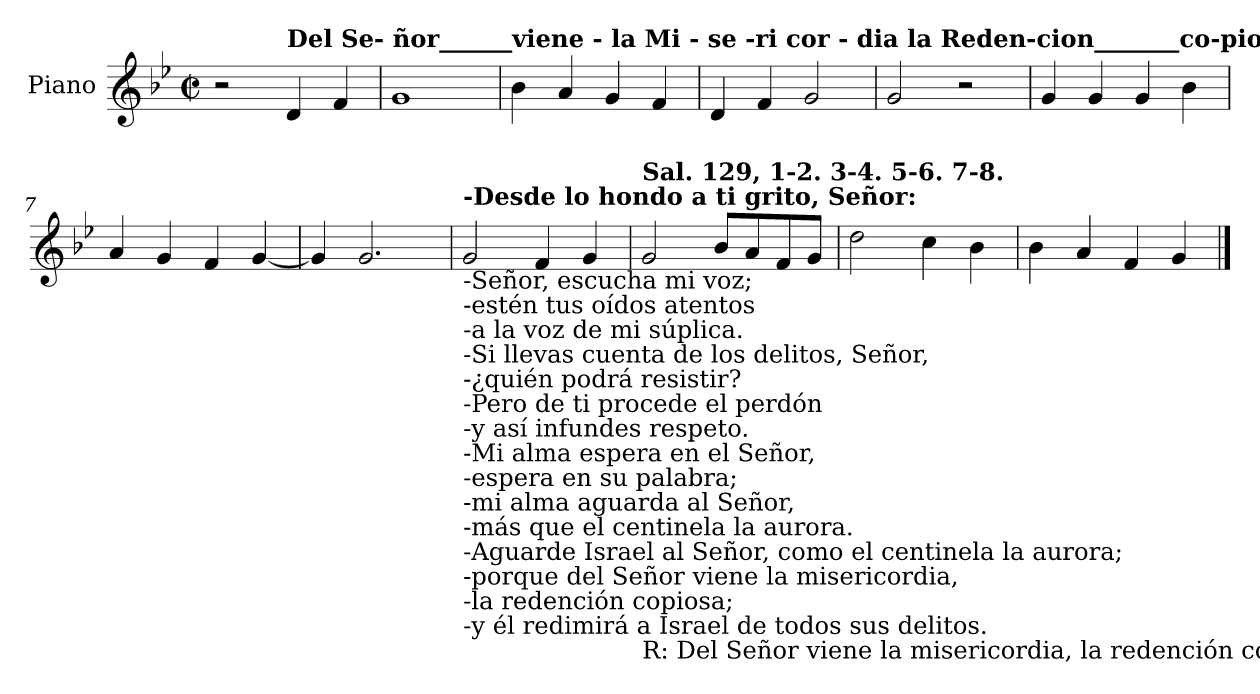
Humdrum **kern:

**kern
*part1
*staff1
*I"Piano
*I'Pno.
*clefG2
*k[b-e-]
*M2/2
*met(c|)
=1
2r
!LO:TX:a:B:t=Del Se- ñor______viene - la  Mi -  se -ri cor   -   dia               la  Reden-cion_______co-pio____sa
4d/
4f/
=2
1g
=3
4b-\
4a/
4g/
4f/
=4
4d/
4f/
2g/
=5
2g/
2r
=6
4g/
4g/
4g/
4b-\
=7
4a/
4g/
4f/
[4g/
=8
4g/]
2.g/
!!LO:LB:g=z
=9
!LO:TX:a:B:t=-Desde lo hondo a ti grito, Señor&colon;
!LO:TX:b:t=-Señor, escucha mi voz;
!LO:TX:b:t=-estén tus oídos atentos
!LO:TX:b:t=-a la voz de mi súplica.
!LO:TX:b:t=-Si llevas cuenta de los delitos, Señor,
!LO:TX:b:t=-¿quién podrá resistir?
!LO:TX:b:t=-Pero de ti procede el perdón
!LO:TX:b:t=-y así infundes respeto.
!LO:TX:b:t=-Mi alma espera en el Señor,
!LO:TX:b:t=-espera en su palabra;
!LO:TX:b:t=-mi alma aguarda al Señor,
!LO:TX:b:t=-más que el centinela la aurora.
!LO:TX:b:t=-Aguarde Israel al Señor, como el centinela la aurora;
!LO:TX:b:t=-porque del Señor viene la misericordia,
!LO:TX:b:t=-la redención copiosa;
!LO:TX:b:t=-y él redimirá a Israel de todos sus delitos.
2g/
4f/
4g/
=10
!LO:TX:a:B:t=Sal. 129, 1-2. 3-4. 5-6. 7-8.
!LO:TX:b:t=R&colon; Del Señor viene la misericordia, la redención copiosa
2g/
8b-/L
8a/
8f/
8g/J
=11
2dd\
4cc\
4b-\
=12
4b-\
4a/
4f/
4g/
==
*-
